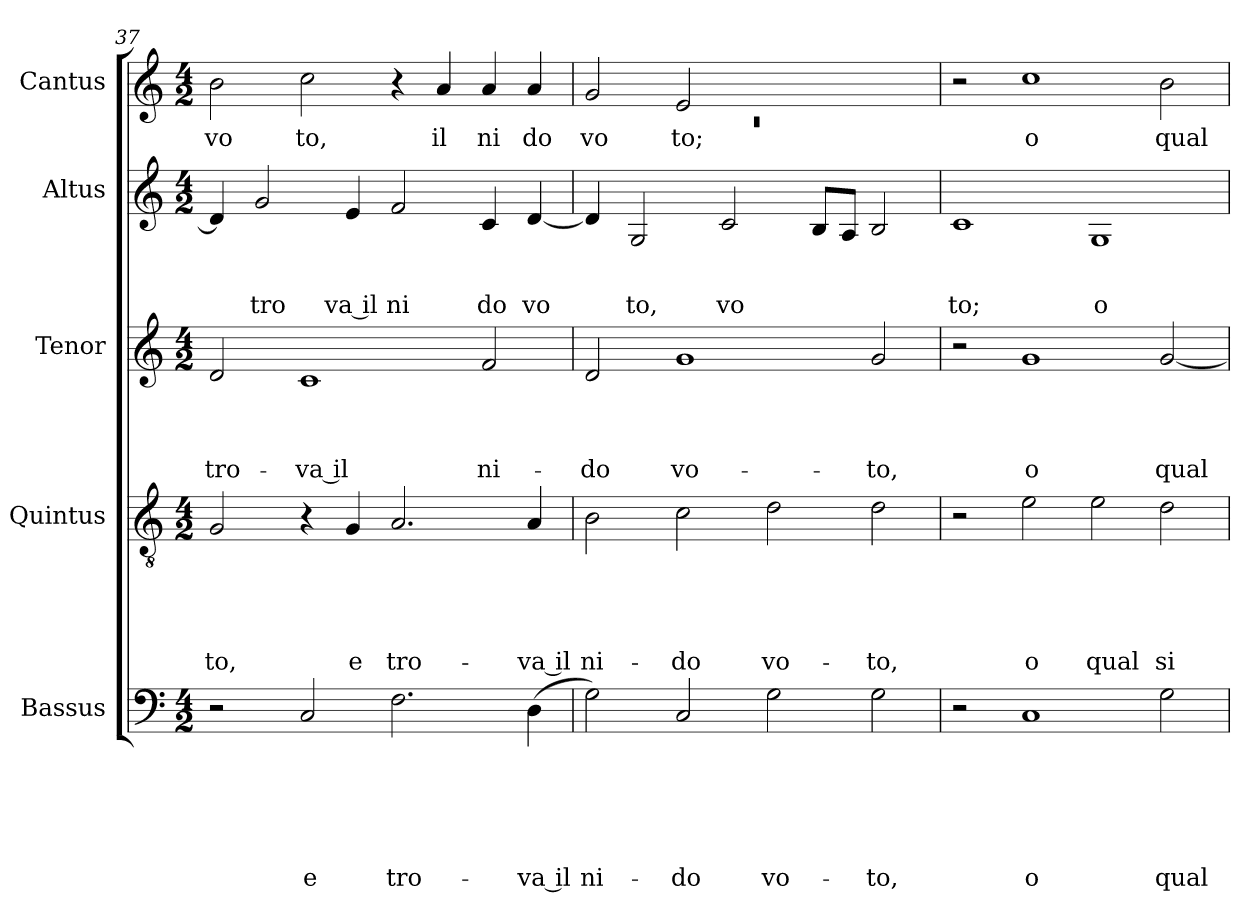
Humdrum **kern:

**kern	**text	**text	**text	**text	**text	**text	**kern	**text	**text	**text	**text	**text	**kern	**text	**text	**text	**text	**kern	**text	**text	**text	**kern	**text
*part5	*part5	*part5	*part5	*part5	*part5	*part5	*part4	*part4	*part4	*part4	*part4	*part4	*part3	*part3	*part3	*part3	*part3	*part2	*part2	*part2	*part2	*part1	*part1
*staff5	*staff5	*staff5	*staff5	*staff5	*staff5	*staff5	*staff4	*staff4	*staff4	*staff4	*staff4	*staff4	*staff3	*staff3	*staff3	*staff3	*staff3	*staff2	*staff2	*staff2	*staff2	*staff1	*staff1
*I"Bassus	*	*	*	*	*	*	*I"Quintus	*	*	*	*	*	*I"Tenor	*	*	*	*	*I"Altus	*	*	*	*I"Cantus	*
!!LO:LB:g=z
*clefF4	*	*	*	*	*	*	*clefGv2	*	*	*	*	*	*clefG2	*	*	*	*	*clefG2	*	*	*	*clefG2	*
*k[]	*	*	*	*	*	*	*k[]	*	*	*	*	*	*k[]	*	*	*	*	*k[]	*	*	*	*k[]	*
*C:	*	*	*	*	*	*	*C:	*	*	*	*	*	*C:	*	*	*	*	*C:	*	*	*	*C:	*
*M4/2	*	*	*	*	*	*	*M4/2	*	*	*	*	*	*M4/2	*	*	*	*	*M4/2	*	*	*	*M4/2	*
=37	=37	=37	=37	=37	=37	=37	=37	=37	=37	=37	=37	=37	=37	=37	=37	=37	=37	=37	=37	=37	=37	=37	=37
!	!	!	!	!	!	!	!	!	!	!	!	!LO:LY:b	!	!	!	!	!LO:LY:b	!	!	!	!	!	!LO:LY:b
2r	.	.	.	.	.	.	2G/	.	.	.	.	to,	2d/	.	.	.	tro-	4d/]	.	.	.	2b\	vo
!	!	!	!	!	!	!	!	!	!	!	!	!	!	!	!	!	!	!	!	!	!LO:LY:b	!	!
.	.	.	.	.	.	.	.	.	.	.	.	.	.	.	.	.	.	2g/	.	.	tro	.	.
!	!	!	!	!	!	!LO:LY:b	!	!	!	!	!	!	!	!	!	!	!LO:LY:b:rj	!	!	!	!	!	!LO:LY:b
2C/	.	.	.	.	.	e	4r	.	.	.	.	.	1c	.	.	.	-va il	.	.	.	.	2cc\	to,
!	!	!	!	!	!	!	!	!	!	!	!	!LO:LY:b	!	!	!	!	!	!	!	!	!LO:LY:b:rj	!	!
.	.	.	.	.	.	.	4G/	.	.	.	.	e	.	.	.	.	.	4e/	.	.	va il	.	.
!	!	!	!	!	!	!LO:LY:b	!	!	!	!	!	!LO:LY:b	!	!	!	!	!	!	!	!	!LO:LY:b	!	!
2.F\	.	.	.	.	.	tro-	2.A/	.	.	.	.	tro-	.	.	.	.	.	2f/	.	.	ni	4r	.
!	!	!	!	!	!	!	!	!	!	!	!	!	!	!	!	!	!	!	!	!	!	!	!LO:LY:b
.	.	.	.	.	.	.	.	.	.	.	.	.	.	.	.	.	.	.	.	.	.	4a/	il
!	!	!	!	!	!	!	!	!	!	!	!	!	!	!	!	!	!LO:LY:b	!	!	!	!LO:LY:b	!	!LO:LY:b
.	.	.	.	.	.	.	.	.	.	.	.	.	2f/	.	.	.	ni-	4c/	.	.	do	4a/	ni
!	!	!	!	!	!	!LO:LY:b:rj	!	!	!	!	!	!LO:LY:b:rj	!	!	!	!	!	!	!	!	!LO:LY:b	!	!LO:LY:b
(<4D\	.	.	.	.	.	-va il	4A/	.	.	.	.	-va il	.	.	.	.	.	[<4d/	.	.	vo	4a/	do
=38	=38	=38	=38	=38	=38	=38	=38	=38	=38	=38	=38	=38	=38	=38	=38	=38	=38	=38	=38	=38	=38	=38	=38
*	*	*	*	*	*	*	*	*	*	*	*	*	*	*	*	*	*	*	*	*	*	*^	*
!	!	!	!	!	!	!LO:LY:b	!	!	!	!	!	!LO:LY:b	!	!	!	!	!LO:LY:b	!	!	!	!	!	!LO:N:vis=1	!LO:LY:b
2G\)	.	.	.	.	.	ni-	2B\	.	.	.	.	ni-	2d/	.	.	.	-do	4d/]	.	.	.	2g/	0rc	vo
!	!	!	!	!	!	!	!	!	!	!	!	!	!	!	!	!	!	!	!	!	!LO:LY:b	!	!	!
.	.	.	.	.	.	.	.	.	.	.	.	.	.	.	.	.	.	2G/	.	.	to,	.	.	.
!	!	!	!	!	!	!LO:LY:b	!	!	!	!	!	!LO:LY:b	!	!	!	!	!LO:LY:b	!	!	!	!	!	!	!LO:LY:b
2C/	.	.	.	.	.	-do	2c\	.	.	.	.	-do	1g	.	.	.	vo-	.	.	.	.	2e/	.	to;
!	!	!	!	!	!	!	!	!	!	!	!	!	!	!	!	!	!	!	!	!	!LO:LY:b	!	!	!
.	.	.	.	.	.	.	.	.	.	.	.	.	.	.	.	.	.	2c/	.	.	vo	.	.	.
!	!	!	!	!	!	!LO:LY:b	!	!	!	!	!	!LO:LY:b	!	!	!	!	!	!	!	!	!	!	!	!
2G\	.	.	.	.	.	vo-	2d\	.	.	.	.	vo-	.	.	.	.	.	.	.	.	.	1ryy	.	.
.	.	.	.	.	.	.	.	.	.	.	.	.	.	.	.	.	.	8B/L	.	.	.	.	.	.
.	.	.	.	.	.	.	.	.	.	.	.	.	.	.	.	.	.	8A/J	.	.	.	.	.	.
!	!	!	!	!	!	!LO:LY:b	!	!	!	!	!	!LO:LY:b	!	!	!	!	!LO:LY:b	!	!	!	!	!	!	!
2G\	.	.	.	.	.	-to,	2d\	.	.	.	.	-to,	2g/	.	.	.	-to,	2B/	.	.	.	.	.	.
*	*	*	*	*	*	*	*	*	*	*	*	*	*	*	*	*	*	*	*	*	*	*v	*v	*
=39	=39	=39	=39	=39	=39	=39	=39	=39	=39	=39	=39	=39	=39	=39	=39	=39	=39	=39	=39	=39	=39	=39	=39
!	!	!	!	!	!	!	!	!	!	!	!	!	!	!	!	!	!	!	!	!	!LO:LY:b	!	!
2r	.	.	.	.	.	.	2r	.	.	.	.	.	2r	.	.	.	.	1c	.	.	to;	2r	.
!	!	!	!	!	!	!LO:LY:b	!	!	!	!	!	!LO:LY:b	!	!	!	!	!LO:LY:b	!	!	!	!	!	!LO:LY:b
1C	.	.	.	.	.	o	2e\	.	.	.	.	o	1g	.	.	.	o	.	.	.	.	1cc	o
!	!	!	!	!	!	!	!	!	!	!	!	!LO:LY:b	!	!	!	!	!	!	!	!	!LO:LY:b	!	!
.	.	.	.	.	.	.	2e\	.	.	.	.	qual	.	.	.	.	.	1G	.	.	o	.	.
!	!	!	!	!	!	!LO:LY:b	!	!	!	!	!	!LO:LY:b	!	!	!	!	!LO:LY:b	!	!	!	!	!	!LO:LY:b
2G\	.	.	.	.	.	qual	2d\	.	.	.	.	si	[<2g/	.	.	.	qual	.	.	.	.	2b\	qual
=	=	=	=	=	=	=	=	=	=	=	=	=	=	=	=	=	=	=	=	=	=	=	=
*-	*-	*-	*-	*-	*-	*-	*-	*-	*-	*-	*-	*-	*-	*-	*-	*-	*-	*-	*-	*-	*-	*-	*-
